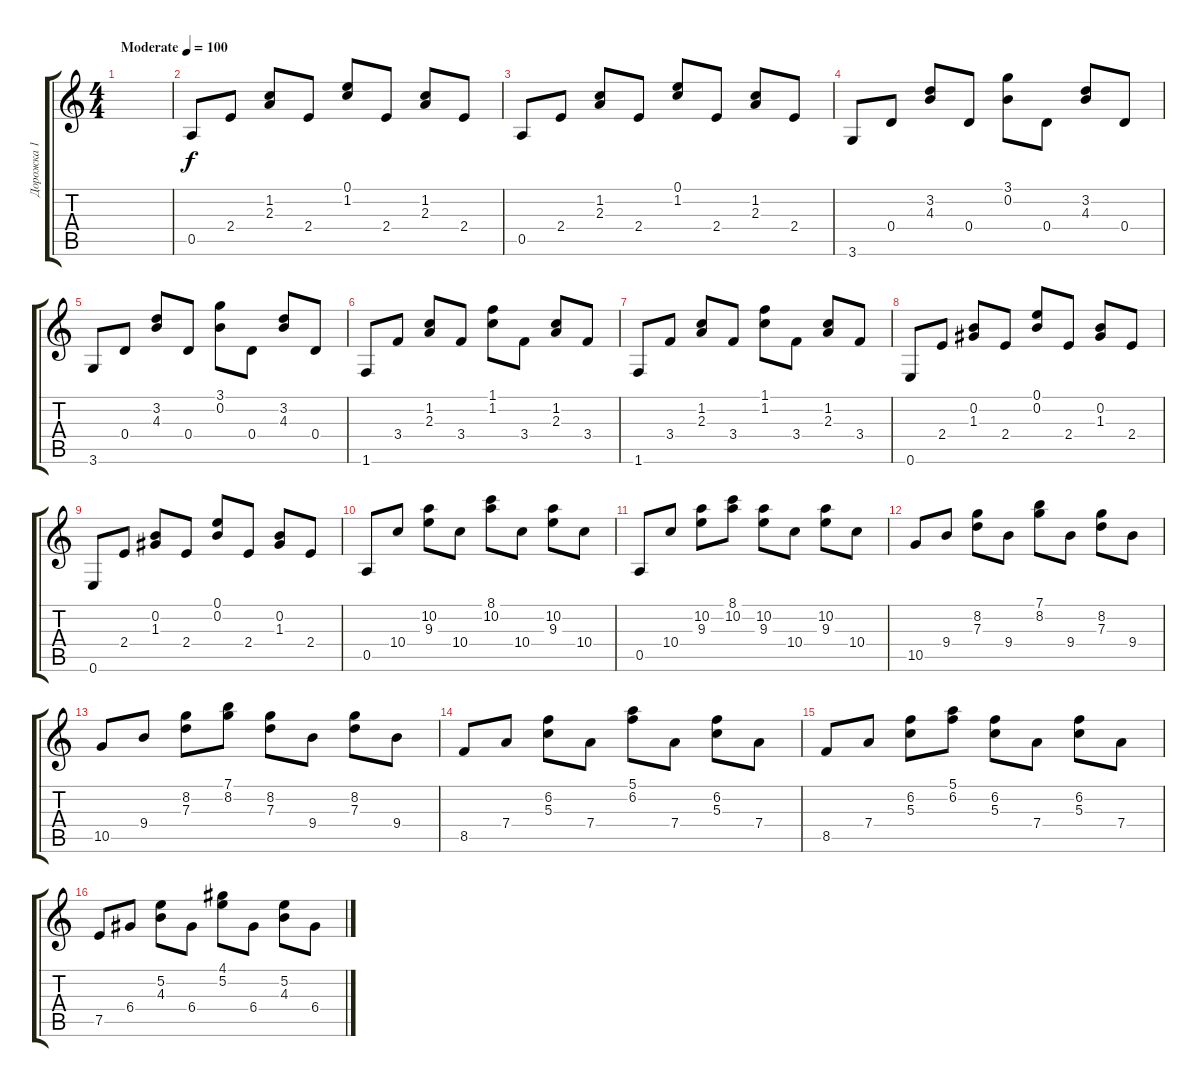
\track ("Дорожка 1" "Дорожка 1") {instrument acousticguitarnylon}
\staff {score tabs}
\tuning (E4 B3 G3 D3 A2 E2) {hide}
\ts (4 4)
\tempo (100 "Moderate")
\clef g2
\ks c
|
0.5.8 2.4.8 (1.2 2.3).8 2.4.8 (0.1 1.2).8 2.4.8 (1.2 2.3).8 2.4.8 |
0.5.8 2.4.8 (1.2 2.3).8 2.4.8 (0.1 1.2).8 2.4.8 (1.2 2.3).8 2.4.8 |
3.6.8 0.4.8 (3.2 4.3).8 0.4.8 (3.1 0.2).8 0.4.8 (3.2 4.3).8 0.4.8 |
3.6.8 0.4.8 (3.2 4.3).8 0.4.8 (3.1 0.2).8 0.4.8 (3.2 4.3).8 0.4.8 |
1.6.8 3.4.8 (1.2 2.3).8 3.4.8 (1.1 1.2).8 3.4.8 (1.2 2.3).8 3.4.8 |
1.6.8 3.4.8 (1.2 2.3).8 3.4.8 (1.1 1.2).8 3.4.8 (1.2 2.3).8 3.4.8 |
0.6.8 2.4.8 (0.2 1.3).8 2.4.8 (0.1 0.2).8 2.4.8 (0.2 1.3).8 2.4.8 |
0.6.8 2.4.8 (0.2 1.3).8 2.4.8 (0.1 0.2).8 2.4.8 (0.2 1.3).8 2.4.8 |
0.5.8 10.4.8 (10.2 9.3).8 10.4.8 (8.1 10.2).8 10.4.8 (10.2 9.3).8 10.4.8 |
0.5.8 10.4.8 (10.2 9.3).8 (8.1 10.2).8 (10.2 9.3).8 10.4.8 (10.2 9.3).8 10.4.8 |
10.5.8 9.4.8 (8.2 7.3).8 9.4.8 (7.1 8.2).8 9.4.8 (8.2 7.3).8 9.4.8 |
10.5.8 9.4.8 (8.2 7.3).8 (7.1 8.2).8 (8.2 7.3).8 9.4.8 (8.2 7.3).8 9.4.8 |
8.5.8 7.4.8 (6.2 5.3).8 7.4.8 (5.1 6.2).8 7.4.8 (6.2 5.3).8 7.4.8 |
8.5.8 7.4.8 (6.2 5.3).8 (5.1 6.2).8 (6.2 5.3).8 7.4.8 (6.2 5.3).8 7.4.8 |
7.5.8 6.4.8 (5.2 4.3).8 6.4.8 (4.1 5.2).8 6.4.8 (5.2 4.3).8 6.4.8
